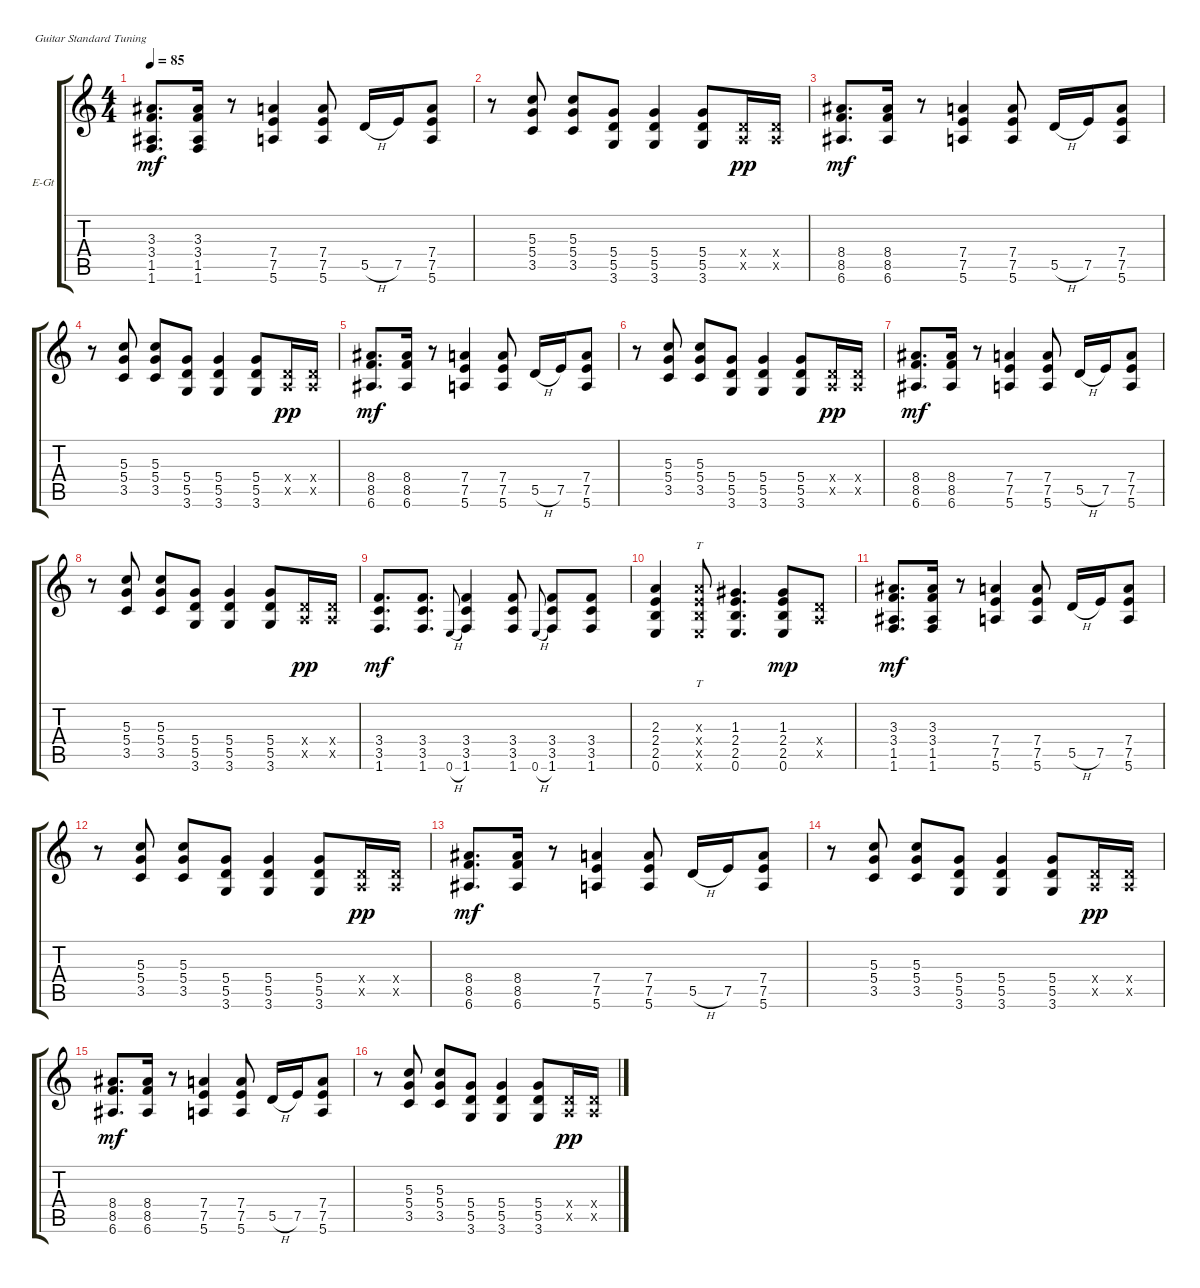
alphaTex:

\defaultSystemsLayout 4
\bracketExtendMode groupsimilarinstruments
\firstSystemTrackNameOrientation horizontal
\otherSystemsTrackNameOrientation horizontal
\track ("Electric Guitar" "E-Gt") {instrument overdrivenguitar}
\staff {score tabs}
\tuning (E4 B3 G3 D3 A2 E2)
\ts (4 4)
\tempo 85
\clef g2
\ks c
(1.6 1.5 3.4 3.3).8{d lyrics (0 "") lyrics (1 "") lyrics (2 "") lyrics (3 "") lyrics (4 "") dy mf} (3.4 1.5 1.6 3.3).16{lyrics (0 "") lyrics (1 "") lyrics (2 "") lyrics (3 "") lyrics (4 "")} r.8 (5.6 7.5 7.4).4{lyrics (0 "") lyrics (1 "") lyrics (2 "") lyrics (3 "") lyrics (4 "")} (7.4 7.5 5.6).8{lyrics (0 "") lyrics (1 "") lyrics (2 "") lyrics (3 "") lyrics (4 "")} 5.5{h}.16{lyrics (0 "") lyrics (1 "") lyrics (2 "") lyrics (3 "") lyrics (4 "")} 7.5.16 (7.5 7.4 5.6).8 |
r.8 (5.3 5.4 3.5).8 (3.5 5.4 5.3).8 (5.4 5.5 3.6).8 (3.6 5.5 5.4).4 (5.4 5.5 3.6).8 (0.4{x} 0.5{x}).16{dy pp} (0.4{x} 0.5{x}).16 |
(6.6 8.5 8.4).8{d dy mf} (8.4 8.5 6.6).16 r.8 (5.6 7.5 7.4).4 (7.4 7.5 5.6).8 5.5{h}.16 7.5.16 (7.5 7.4 5.6).8 |
r.8 (5.3 5.4 3.5).8 (3.5 5.4 5.3).8 (5.4 5.5 3.6).8 (3.6 5.5 5.4).4 (5.4 5.5 3.6).8 (0.4{x} 0.5{x}).16{dy pp} (0.4{x} 0.5{x}).16 |
(6.6 8.5 8.4).8{d dy mf} (8.4 8.5 6.6).16 r.8 (5.6 7.5 7.4).4 (7.4 7.5 5.6).8 5.5{h}.16 7.5.16 (7.5 7.4 5.6).8 |
r.8 (5.3 5.4 3.5).8 (3.5 5.4 5.3).8 (5.4 5.5 3.6).8 (3.6 5.5 5.4).4 (5.4 5.5 3.6).8 (0.4{x} 0.5{x}).16{dy pp} (0.4{x} 0.5{x}).16 |
(6.6 8.5 8.4).8{d dy mf} (8.4 8.5 6.6).16 r.8 (5.6 7.5 7.4).4 (7.4 7.5 5.6).8 5.5{h}.16 7.5.16 (7.5 7.4 5.6).8 |
r.8 (5.3 5.4 3.5).8 (3.5 5.4 5.3).8 (5.4 5.5 3.6).8 (3.6 5.5 5.4).4 (5.4 5.5 3.6).8 (0.4{x} 0.5{x}).16{dy pp} (0.4{x} 0.5{x}).16 |
(1.6 3.5 3.4).8{d dy mf} (3.4 3.5 1.6).8{d} 0.6{h}.8{gr onbeat} (1.6 3.5 3.4).4 (3.4 3.5 1.6).8 0.6{h}.8{gr onbeat} (1.6 3.5 3.4).8 (1.6 3.5 3.4).8 |
(0.6 2.5 2.4 2.3).4 (2.3{x} 2.4{x} 2.5{x} 0.6{x}).8{tt} (1.3 2.4 2.5 0.6).4{d} (0.6 2.5 2.4 1.3).8{dy mp} (0.4{x} 0.5{x}).8 |
(1.6 1.5 3.4 3.3).8{d dy mf} (3.4 1.5 1.6 3.3).16 r.8 (5.6 7.5 7.4).4 (7.4 7.5 5.6).8 5.5{h}.16 7.5.16 (7.5 7.4 5.6).8 |
r.8 (5.3 5.4 3.5).8 (3.5 5.4 5.3).8 (5.4 5.5 3.6).8 (3.6 5.5 5.4).4 (5.4 5.5 3.6).8 (0.4{x} 0.5{x}).16{dy pp} (0.4{x} 0.5{x}).16 |
(6.6 8.5 8.4).8{d dy mf} (8.4 8.5 6.6).16 r.8 (5.6 7.5 7.4).4 (7.4 7.5 5.6).8 5.5{h}.16 7.5.16 (7.5 7.4 5.6).8 |
r.8 (5.3 5.4 3.5).8 (3.5 5.4 5.3).8 (5.4 5.5 3.6).8 (3.6 5.5 5.4).4 (5.4 5.5 3.6).8 (0.4{x} 0.5{x}).16{dy pp} (0.4{x} 0.5{x}).16 |
(6.6 8.5 8.4).8{d dy mf} (8.4 8.5 6.6).16 r.8 (5.6 7.5 7.4).4 (7.4 7.5 5.6).8 5.5{h}.16 7.5.16 (7.5 7.4 5.6).8 |
r.8 (5.3 5.4 3.5).8 (3.5 5.4 5.3).8 (5.4 5.5 3.6).8 (3.6 5.5 5.4).4 (5.4 5.5 3.6).8 (0.4{x} 0.5{x}).16{dy pp} (0.4{x} 0.5{x}).16
